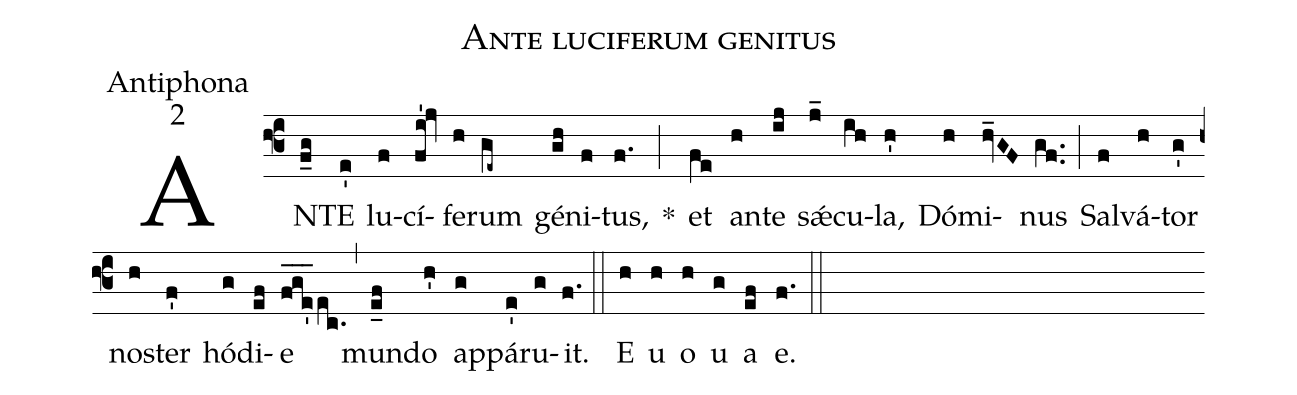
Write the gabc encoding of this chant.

name:Ante luciferum genitus;
office-part:Antiphona;
mode:2;
%%
(f3) AN(f_g)TE(e') lu(f)cí(fi'!jv)fe(h)rum(ge~) gé(gh)ni(f)tus,(f.) *(;) et(fe) an(h)te(ij) s<sp>'æ</sp>(j_)cu(ih)la,(h') () Dó(h)mi(hv_GF)nus(gf..) (;) Sal(f)vá(h)tor(g') no(h)ster(f')  hó(g)di(ef)e(f_g_e_'ec.) (,) mun(e_f)do(h') ap(g)pá(e')ru(g)it.(f.) (::) E(h) u(h) o(h) u(g) a(ef) e.(f.) (::)
